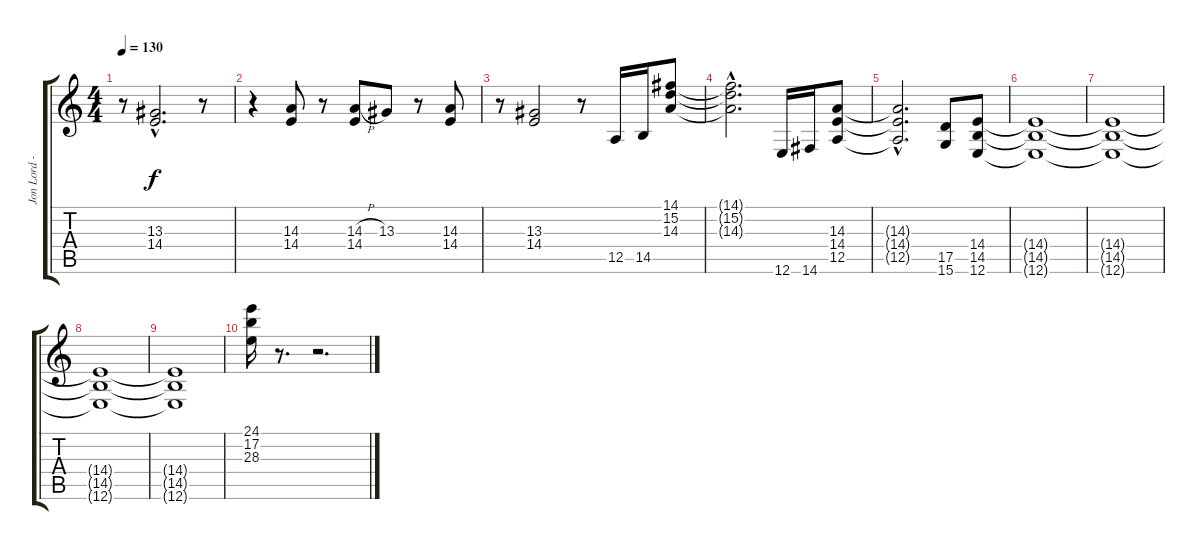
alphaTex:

\track ("Jon Lord - Organ" "Jon Lord -") {instrument drawbarorgan}
\staff {score tabs}
\tuning (E4 B3 G3 D3 A2 E2) {hide}
\ts (4 4)
\tempo 130
\clef g2
\ks c
r.8{dy f} (13.3{hac} 14.4{hac}).2{d} r.8 |
r.4 (14.3 14.4).8 r.8 (14.3{h} 14.4).8 13.3.8 r.8 (14.3 14.4).8 |
r.8 (13.3 14.4).2 r.8 12.5.16 14.5.16 (14.1 15.2 14.3).8 |
(14.1{hac t} 15.2{hac t} 14.3{hac t}).2{d} 12.6.16 14.6.16 (14.3 14.4 12.5).8 |
(14.3{hac t} 14.4{hac t} 12.5{hac t}).2{d} (17.5 15.6).8 (14.4 14.5 12.6).8 |
(14.4{t} 14.5{t} 12.6{t}).1 |
(14.4{t} 14.5{t} 12.6{t}).1 |
(14.4{t} 14.5{t} 12.6{t}).1 |
(14.4{t} 14.5{t} 12.6{t}).1 |
(24.1 17.2 28.3).16 r.8{d} r.2{d}
